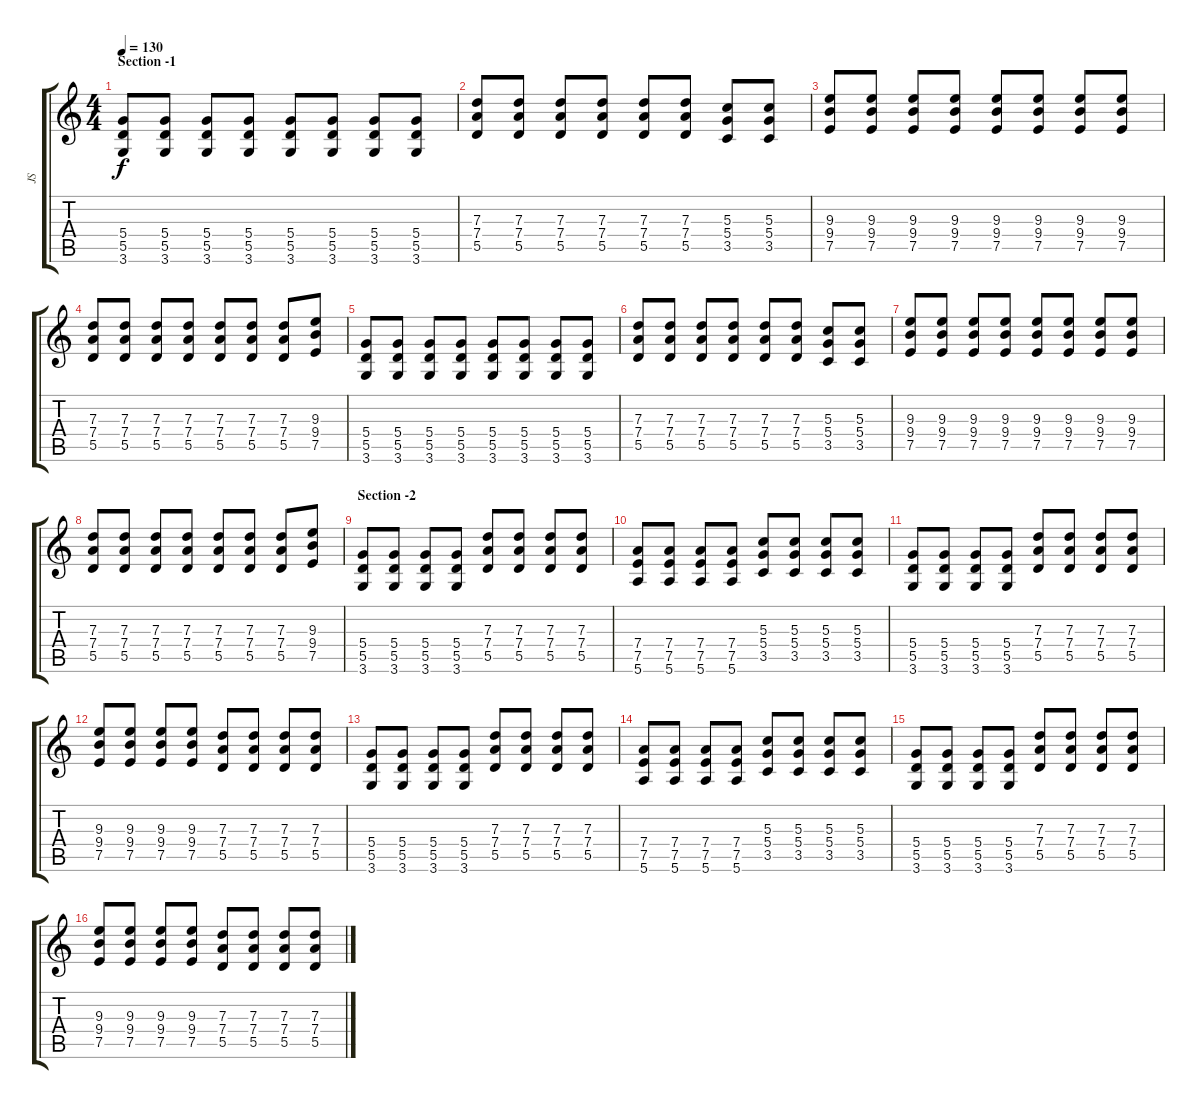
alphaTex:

\track ("JS" "JS") {instrument distortionguitar}
\staff {score tabs}
\tuning (E4 B3 G3 D3 A2 E2) {hide}
\ts (4 4)
\section ("" "Section -1")
\tempo 130
\clef g2
\ks c
(5.4 5.5 3.6).8{dy f instrument distortionguitar} (5.4 5.5 3.6).8 (5.4 5.5 3.6).8 (5.4 5.5 3.6).8 (5.4 5.5 3.6).8 (5.4 5.5 3.6).8 (5.4 5.5 3.6).8 (5.4 5.5 3.6).8 |
(7.3 7.4 5.5).8 (7.3 7.4 5.5).8 (7.3 7.4 5.5).8 (7.3 7.4 5.5).8 (7.3 7.4 5.5).8 (7.3 7.4 5.5).8 (5.3 5.4 3.5).8 (5.3 5.4 3.5).8 |
(9.3 9.4 7.5).8 (9.3 9.4 7.5).8 (9.3 9.4 7.5).8 (9.3 9.4 7.5).8 (9.3 9.4 7.5).8 (9.3 9.4 7.5).8 (9.3 9.4 7.5).8 (9.3 9.4 7.5).8 |
(7.3 7.4 5.5).8 (7.3 7.4 5.5).8 (7.3 7.4 5.5).8 (7.3 7.4 5.5).8 (7.3 7.4 5.5).8 (7.3 7.4 5.5).8 (7.3 7.4 5.5).8 (9.3 9.4 7.5).8 |
(5.4 5.5 3.6).8{instrument distortionguitar} (5.4 5.5 3.6).8 (5.4 5.5 3.6).8 (5.4 5.5 3.6).8 (5.4 5.5 3.6).8 (5.4 5.5 3.6).8 (5.4 5.5 3.6).8 (5.4 5.5 3.6).8 |
(7.3 7.4 5.5).8 (7.3 7.4 5.5).8 (7.3 7.4 5.5).8 (7.3 7.4 5.5).8 (7.3 7.4 5.5).8 (7.3 7.4 5.5).8 (5.3 5.4 3.5).8 (5.3 5.4 3.5).8 |
(9.3 9.4 7.5).8 (9.3 9.4 7.5).8 (9.3 9.4 7.5).8 (9.3 9.4 7.5).8 (9.3 9.4 7.5).8 (9.3 9.4 7.5).8 (9.3 9.4 7.5).8 (9.3 9.4 7.5).8 |
(7.3 7.4 5.5).8 (7.3 7.4 5.5).8 (7.3 7.4 5.5).8 (7.3 7.4 5.5).8 (7.3 7.4 5.5).8 (7.3 7.4 5.5).8 (7.3 7.4 5.5).8 (9.3 9.4 7.5).8 |
\section ("" "Section -2")
(5.4 5.5 3.6).8{volume 12} (5.4 5.5 3.6).8 (5.4 5.5 3.6).8 (5.4 5.5 3.6).8 (7.3 7.4 5.5).8 (7.3 7.4 5.5).8 (7.3 7.4 5.5).8 (7.3 7.4 5.5).8 |
(7.4 7.5 5.6).8 (7.4 7.5 5.6).8 (7.4 7.5 5.6).8 (7.4 7.5 5.6).8 (5.3 5.4 3.5).8 (5.3 5.4 3.5).8 (5.3 5.4 3.5).8 (5.3 5.4 3.5).8 |
(5.4 5.5 3.6).8 (5.4 5.5 3.6).8 (5.4 5.5 3.6).8 (5.4 5.5 3.6).8 (7.3 7.4 5.5).8 (7.3 7.4 5.5).8 (7.3 7.4 5.5).8 (7.3 7.4 5.5).8 |
(9.3 9.4 7.5).8 (9.3 9.4 7.5).8 (9.3 9.4 7.5).8 (9.3 9.4 7.5).8 (7.3 7.4 5.5).8 (7.3 7.4 5.5).8 (7.3 7.4 5.5).8 (7.3 7.4 5.5).8 |
(5.4 5.5 3.6).8{volume 12} (5.4 5.5 3.6).8 (5.4 5.5 3.6).8 (5.4 5.5 3.6).8 (7.3 7.4 5.5).8 (7.3 7.4 5.5).8 (7.3 7.4 5.5).8 (7.3 7.4 5.5).8 |
(7.4 7.5 5.6).8 (7.4 7.5 5.6).8 (7.4 7.5 5.6).8 (7.4 7.5 5.6).8 (5.3 5.4 3.5).8 (5.3 5.4 3.5).8 (5.3 5.4 3.5).8 (5.3 5.4 3.5).8 |
(5.4 5.5 3.6).8 (5.4 5.5 3.6).8 (5.4 5.5 3.6).8 (5.4 5.5 3.6).8 (7.3 7.4 5.5).8 (7.3 7.4 5.5).8 (7.3 7.4 5.5).8 (7.3 7.4 5.5).8 |
(9.3 9.4 7.5).8 (9.3 9.4 7.5).8 (9.3 9.4 7.5).8 (9.3 9.4 7.5).8 (7.3 7.4 5.5).8 (7.3 7.4 5.5).8 (7.3 7.4 5.5).8 (7.3 7.4 5.5).8
